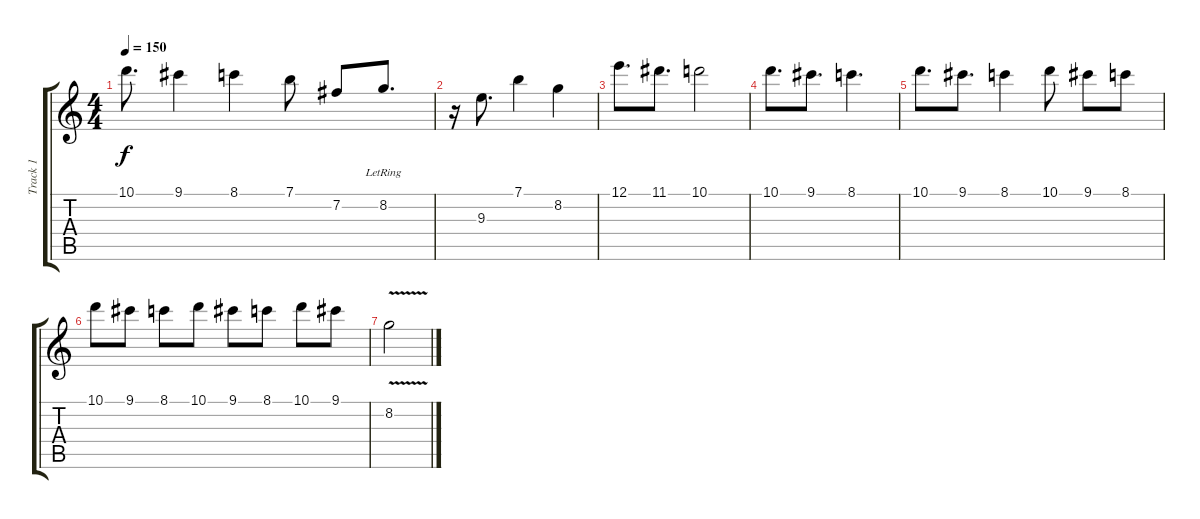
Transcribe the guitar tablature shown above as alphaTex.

\track ("Track 1" "Track 1") {instrument overdrivenguitar}
\staff {score tabs}
\tuning (E4 B3 G3 D3 A2 E2) {hide}
\ts (4 4)
\tempo 150
\clef g2
\ks c
10.1.8{d dy f} 9.1.4 8.1.4 7.1.8 7.2.8{beam Up} 8.2{lr}.8{d beam Up} |
r.16 9.3.8{d} 7.1.4 8.2.4 |
12.1.8{d} 11.1.8{d} 10.1.2 |
10.1.8{d} 9.1.8{d} 8.1.4{d} |
10.1.8{d} 9.1.8{d} 8.1.4 10.1.8 9.1.8 8.1.8 |
10.1.8 9.1.8 8.1.8 10.1.8 9.1.8 8.1.8 10.1.8 9.1.8 |
8.2{v}.2
